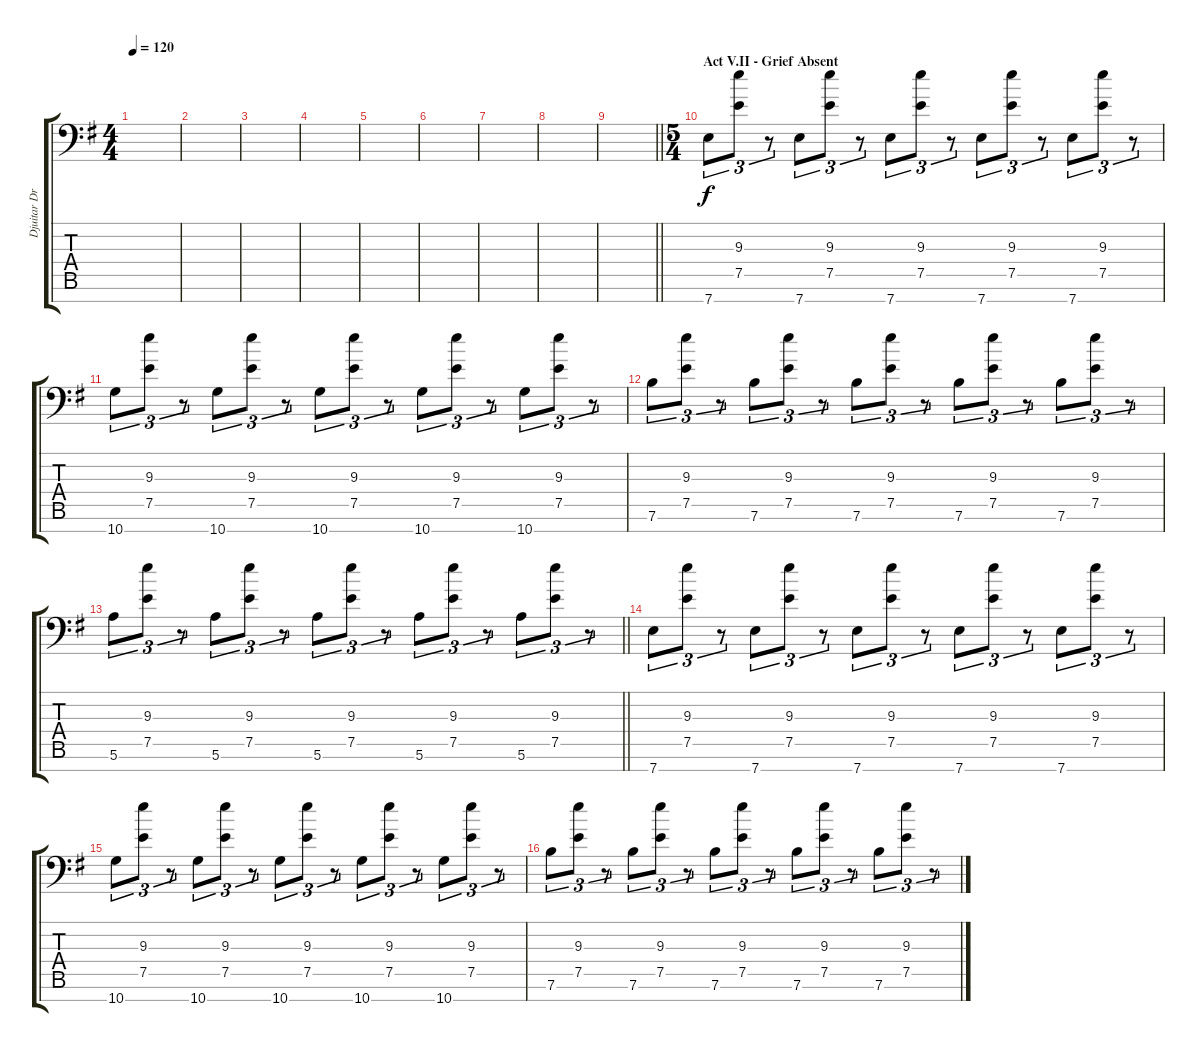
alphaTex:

\track ("Djuitar Dropped A" "Djuitar Dr") {instrument distortionguitar}
\staff {score tabs}
\tuning (E4 B3 G3 D3 A2 E2 A1) {hide}
\ts (4 4)
\tempo 120
\clef f4
\ks eminor
|
|
|
|
|
|
|
|
\barLineRight lightlight
|
\ts (5 4)
\section ("" "Act V.II - Grief Absent")
7.7.8{tu (3 2)} (9.3 7.5).8{tu (3 2)} r.8{tu (3 2)} 7.7.8{tu (3 2)} (9.3 7.5).8{tu (3 2)} r.8{tu (3 2)} 7.7.8{tu (3 2)} (9.3 7.5).8{tu (3 2)} r.8{tu (3 2)} 7.7.8{tu (3 2)} (9.3 7.5).8{tu (3 2)} r.8{tu (3 2)} 7.7.8{tu (3 2)} (9.3 7.5).8{tu (3 2)} r.8{tu (3 2)} |
10.7.8{tu (3 2)} (9.3 7.5).8{tu (3 2)} r.8{tu (3 2)} 10.7.8{tu (3 2)} (9.3 7.5).8{tu (3 2)} r.8{tu (3 2)} 10.7.8{tu (3 2)} (9.3 7.5).8{tu (3 2)} r.8{tu (3 2)} 10.7.8{tu (3 2)} (9.3 7.5).8{tu (3 2)} r.8{tu (3 2)} 10.7.8{tu (3 2)} (9.3 7.5).8{tu (3 2)} r.8{tu (3 2)} |
7.6.8{tu (3 2)} (9.3 7.5).8{tu (3 2)} r.8{tu (3 2)} 7.6.8{tu (3 2)} (9.3 7.5).8{tu (3 2)} r.8{tu (3 2)} 7.6.8{tu (3 2)} (9.3 7.5).8{tu (3 2)} r.8{tu (3 2)} 7.6.8{tu (3 2)} (9.3 7.5).8{tu (3 2)} r.8{tu (3 2)} 7.6.8{tu (3 2)} (9.3 7.5).8{tu (3 2)} r.8{tu (3 2)} |
\barLineRight lightlight
5.6.8{tu (3 2)} (9.3 7.5).8{tu (3 2)} r.8{tu (3 2)} 5.6.8{tu (3 2)} (9.3 7.5).8{tu (3 2)} r.8{tu (3 2)} 5.6.8{tu (3 2)} (9.3 7.5).8{tu (3 2)} r.8{tu (3 2)} 5.6.8{tu (3 2)} (9.3 7.5).8{tu (3 2)} r.8{tu (3 2)} 5.6.8{tu (3 2)} (9.3 7.5).8{tu (3 2)} r.8{tu (3 2)} |
7.7.8{tu (3 2)} (9.3 7.5).8{tu (3 2)} r.8{tu (3 2)} 7.7.8{tu (3 2)} (9.3 7.5).8{tu (3 2)} r.8{tu (3 2)} 7.7.8{tu (3 2)} (9.3 7.5).8{tu (3 2)} r.8{tu (3 2)} 7.7.8{tu (3 2)} (9.3 7.5).8{tu (3 2)} r.8{tu (3 2)} 7.7.8{tu (3 2)} (9.3 7.5).8{tu (3 2)} r.8{tu (3 2)} |
10.7.8{tu (3 2)} (9.3 7.5).8{tu (3 2)} r.8{tu (3 2)} 10.7.8{tu (3 2)} (9.3 7.5).8{tu (3 2)} r.8{tu (3 2)} 10.7.8{tu (3 2)} (9.3 7.5).8{tu (3 2)} r.8{tu (3 2)} 10.7.8{tu (3 2)} (9.3 7.5).8{tu (3 2)} r.8{tu (3 2)} 10.7.8{tu (3 2)} (9.3 7.5).8{tu (3 2)} r.8{tu (3 2)} |
7.6.8{tu (3 2)} (9.3 7.5).8{tu (3 2)} r.8{tu (3 2)} 7.6.8{tu (3 2)} (9.3 7.5).8{tu (3 2)} r.8{tu (3 2)} 7.6.8{tu (3 2)} (9.3 7.5).8{tu (3 2)} r.8{tu (3 2)} 7.6.8{tu (3 2)} (9.3 7.5).8{tu (3 2)} r.8{tu (3 2)} 7.6.8{tu (3 2)} (9.3 7.5).8{tu (3 2)} r.8{tu (3 2)}
